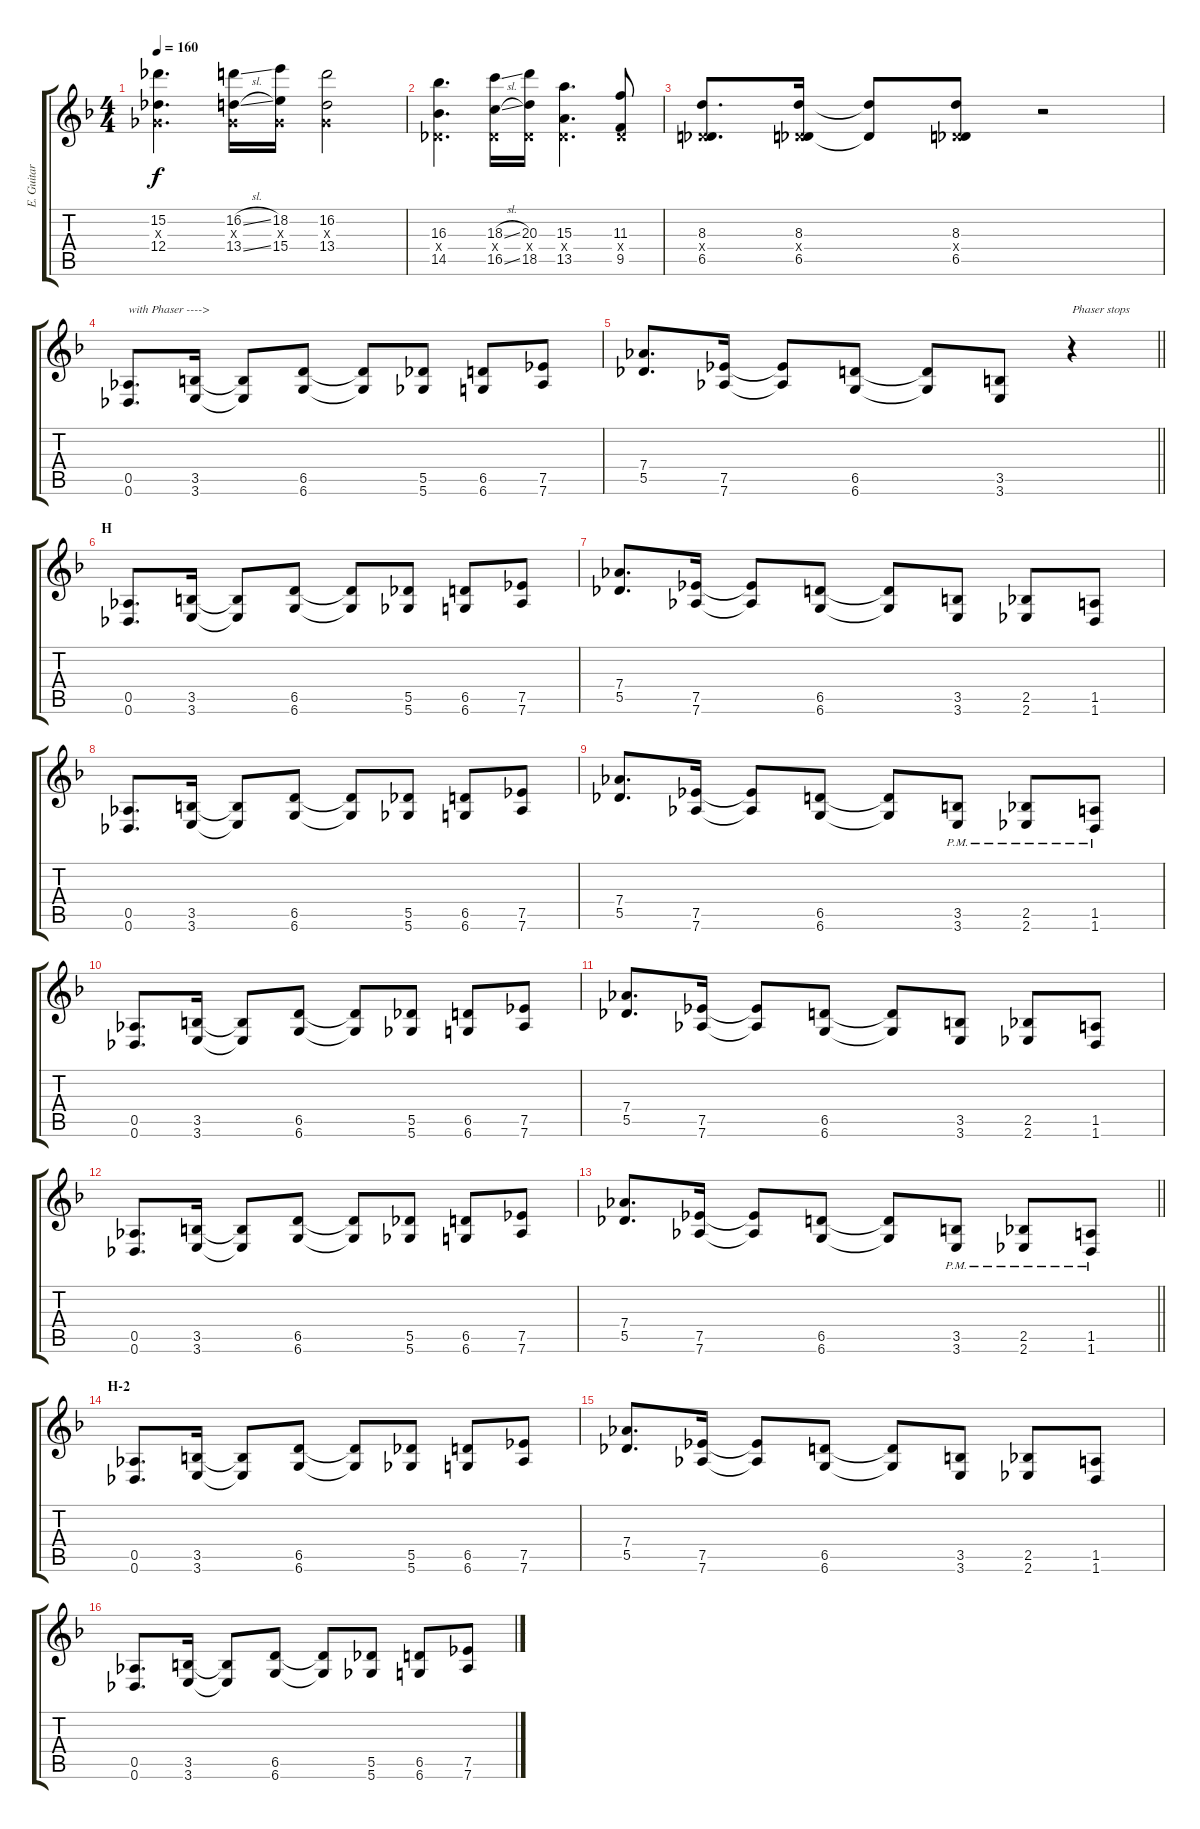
\track ("E. Guitar I" "E. Guitar ") {instrument distortionguitar}
\staff {score tabs}
\tuning (Eb4 Bb3 Gb3 Db3 Ab2 Db2) {hide}
\ts (4 4)
\tempo 160
\clef g2
\ks f
(15.2 0.3{x} 12.4).4{d dy f} (16.2{sl} 0.3{x} 13.4{sl}).16 (18.2 0.3{x} 15.4).16 (16.2 0.3{x} 13.4).2 |
(16.3 0.4{x} 14.5).4{d} (18.3{sl} 0.4{x} 16.5{sl}).16 (20.3 0.4{x} 18.5).16 (15.3 0.4{x} 13.5).4{d} (11.3 0.4{x} 9.5).8 |
(8.3 0.4{x} 6.5).8{d} (8.3 0.4{x} 6.5).16 (8.3{t} 6.5{t}).8 (8.3 0.4{x} 6.5).8 r.2 |
(0.5 0.6).8{d txt "with Phaser ---->"} (3.5 3.6).16 (3.5{t} 3.6{t}).8 (6.5 6.6).8 (6.5{t} 6.6{t}).8 (5.5 5.6).8 (6.5 6.6).8 (7.5 7.6).8 |
\barLineRight lightlight
(7.4 5.5).8{d} (7.5 7.6).16 (7.5{t} 7.6{t}).8 (6.5 6.6).8 (6.5{t} 6.6{t}).8 (3.5 3.6).8 r.4{txt "Phaser stops"} |
\section ("" "H")
(0.5 0.6).8{d} (3.5 3.6).16 (3.5{t} 3.6{t}).8 (6.5 6.6).8 (6.5{t} 6.6{t}).8 (5.5 5.6).8 (6.5 6.6).8 (7.5 7.6).8 |
(7.4 5.5).8{d} (7.5 7.6).16 (7.5{t} 7.6{t}).8 (6.5 6.6).8 (6.5{t} 6.6{t}).8 (3.5 3.6).8 (2.5 2.6).8 (1.5 1.6).8 |
(0.5 0.6).8{d} (3.5 3.6).16 (3.5{t} 3.6{t}).8 (6.5 6.6).8 (6.5{t} 6.6{t}).8 (5.5 5.6).8 (6.5 6.6).8 (7.5 7.6).8 |
(7.4 5.5).8{d} (7.5 7.6).16 (7.5{t} 7.6{t}).8 (6.5 6.6).8 (6.5{t} 6.6{t}).8 (3.5{pm} 3.6{pm}).8 (2.5{pm} 2.6{pm}).8 (1.5{pm} 1.6{pm}).8 |
(0.5 0.6).8{d} (3.5 3.6).16 (3.5{t} 3.6{t}).8 (6.5 6.6).8 (6.5{t} 6.6{t}).8 (5.5 5.6).8 (6.5 6.6).8 (7.5 7.6).8 |
(7.4 5.5).8{d} (7.5 7.6).16 (7.5{t} 7.6{t}).8 (6.5 6.6).8 (6.5{t} 6.6{t}).8 (3.5 3.6).8 (2.5 2.6).8 (1.5 1.6).8 |
(0.5 0.6).8{d} (3.5 3.6).16 (3.5{t} 3.6{t}).8 (6.5 6.6).8 (6.5{t} 6.6{t}).8 (5.5 5.6).8 (6.5 6.6).8 (7.5 7.6).8 |
\barLineRight lightlight
(7.4 5.5).8{d} (7.5 7.6).16 (7.5{t} 7.6{t}).8 (6.5 6.6).8 (6.5{t} 6.6{t}).8 (3.5{pm} 3.6{pm}).8 (2.5{pm} 2.6{pm}).8 (1.5{pm} 1.6{pm}).8 |
\section ("" "H-2")
(0.5 0.6).8{d} (3.5 3.6).16 (3.5{t} 3.6{t}).8 (6.5 6.6).8 (6.5{t} 6.6{t}).8 (5.5 5.6).8 (6.5 6.6).8 (7.5 7.6).8 |
(7.4 5.5).8{d} (7.5 7.6).16 (7.5{t} 7.6{t}).8 (6.5 6.6).8 (6.5{t} 6.6{t}).8 (3.5 3.6).8 (2.5 2.6).8 (1.5 1.6).8 |
(0.5 0.6).8{d} (3.5 3.6).16 (3.5{t} 3.6{t}).8 (6.5 6.6).8 (6.5{t} 6.6{t}).8 (5.5 5.6).8 (6.5 6.6).8 (7.5 7.6).8
